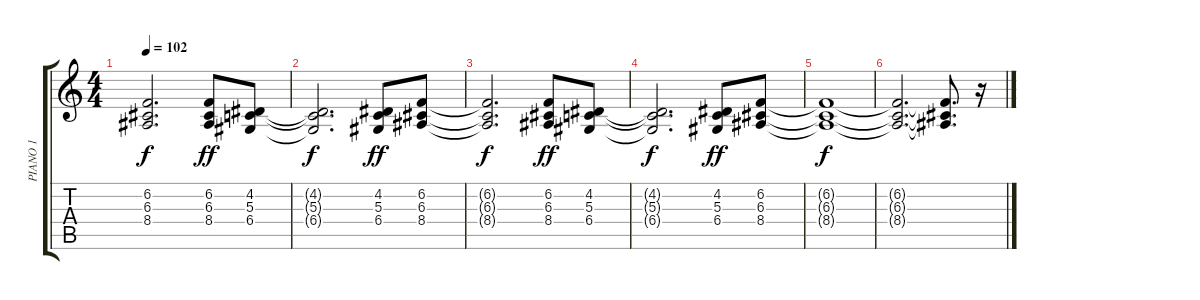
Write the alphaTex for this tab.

\track ("PIANO 1" "PIANO 1") {instrument acousticgrandpiano}
\staff {score tabs}
\tuning (E4 B3 G3 D3 A2 E2) {hide}
\ts (4 4)
\tempo 102
\clef g2
\ks c
(6.2{t} 6.3{t} 8.4{t}).2{d dy f} (6.2 6.3 8.4).8{dy ff} (4.2 5.3 6.4).8 |
(4.2{t} 5.3{t} 6.4{t}).2{d dy f} (4.2 5.3 6.4).8{dy ff} (6.2 6.3 8.4).8 |
(6.2{t} 6.3{t} 8.4{t}).2{d dy f} (6.2 6.3 8.4).8{dy ff} (4.2 5.3 6.4).8 |
(4.2{t} 5.3{t} 6.4{t}).2{d dy f} (4.2 5.3 6.4).8{dy ff} (6.2 6.3 8.4).8 |
(6.2{t} 6.3{t} 8.4{t}).1{dy f} |
(6.2{t} 6.3{t} 8.4{t}).2{d} (6.2{t} 6.3{t} 8.4{t}).8{d} r.16
